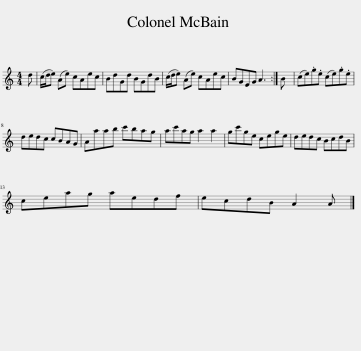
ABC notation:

X:1
L:1/8
M:4/4
I:linebreak $
K:C
V:1 treble
V:1
 d | (c/d/e) (Ae) cAec | BdGd BGdB | (c/d/e) (Ae) cAec | BGEG A3 :| %5
 B | (ce).g.e (ce).g.e |$ dedc cBAG | Aaab c'bag | ac'ag a2 a2 | %10
 gc'ge cege | dedc BcdB |$ ceag aedf | ecdB A2 A |] %14
